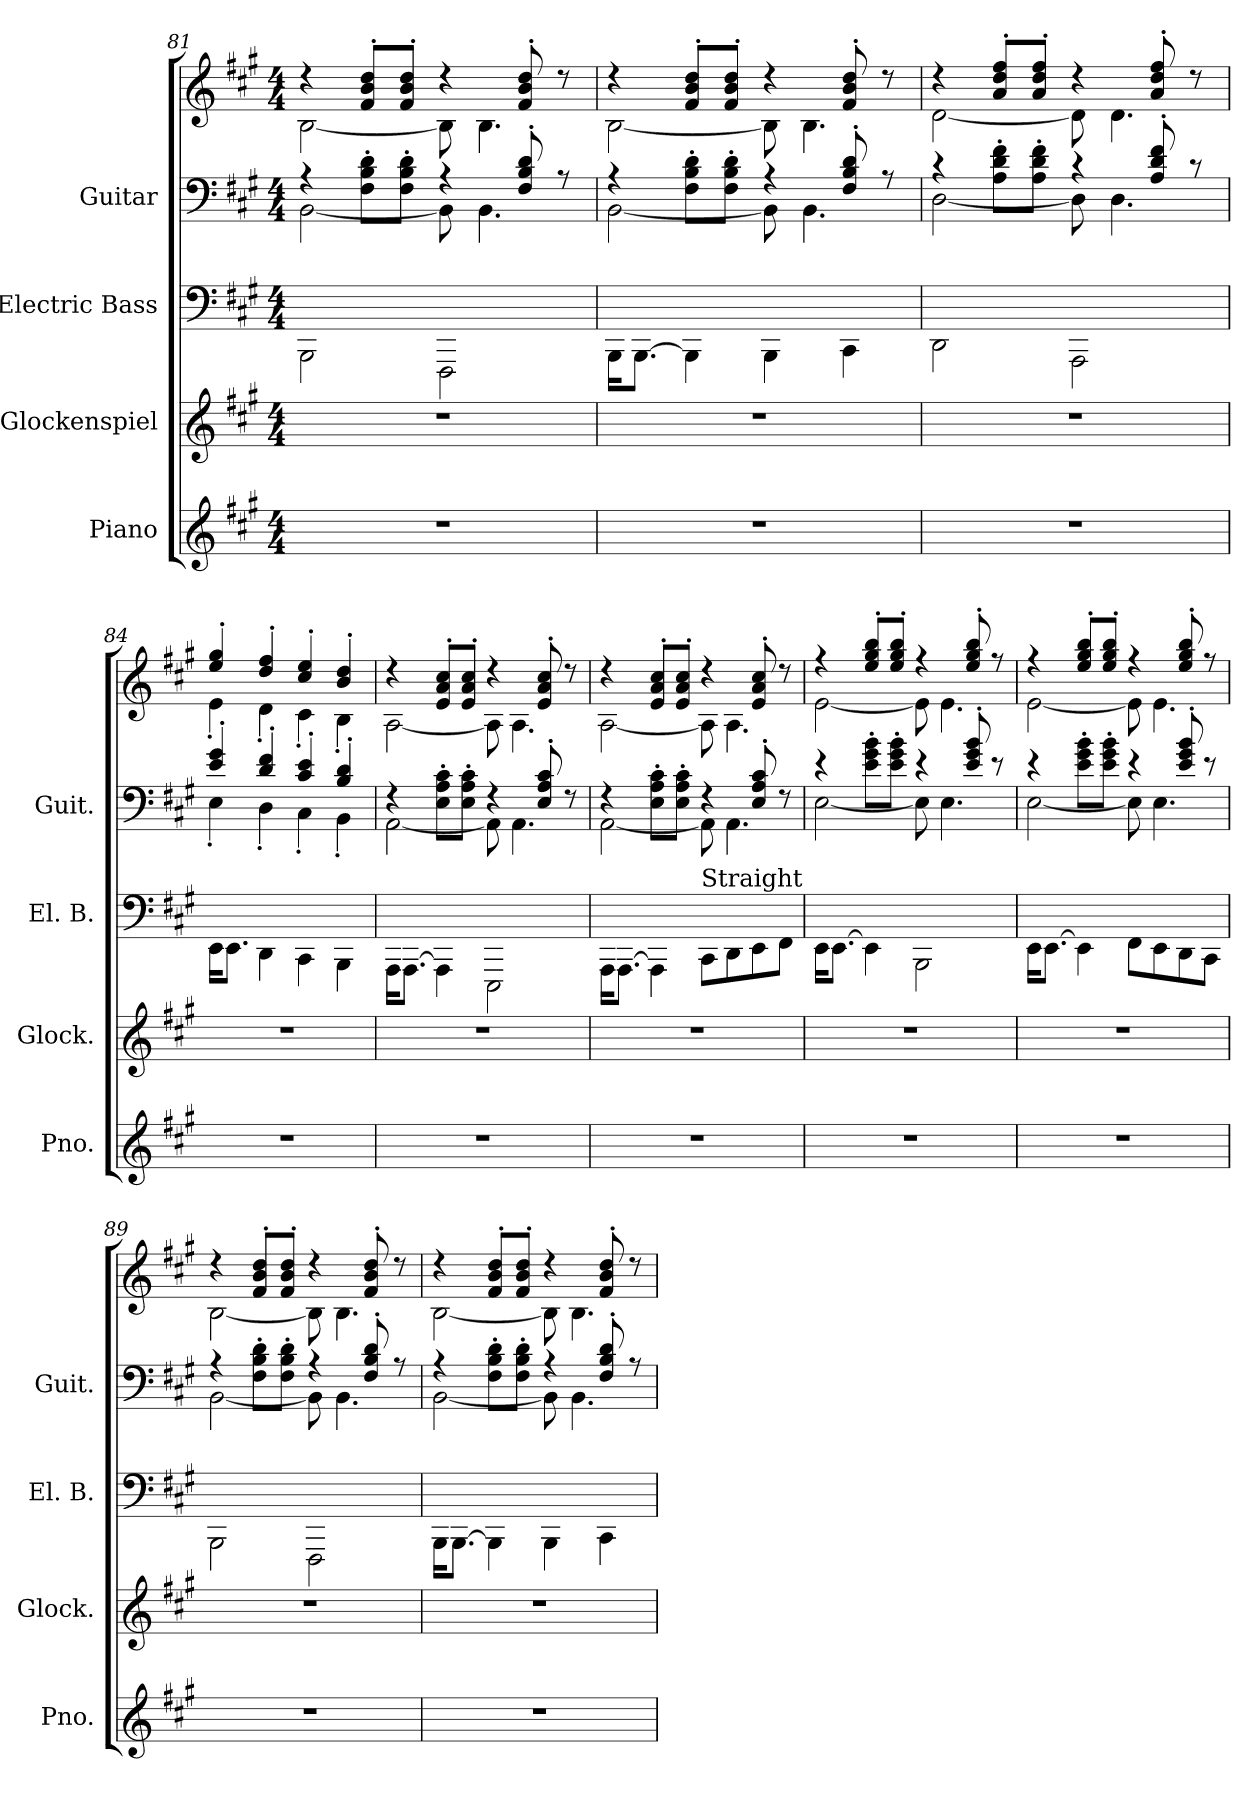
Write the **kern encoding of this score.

**kern	**kern	**kern	**kern	**kern
*part4	*part3	*part2	*part1	*part1
*staff5	*staff4	*staff3	*staff2	*staff1
*I"Piano	*I"Glockenspiel	*I"Electric Bass	*I"Guitar	*
*I'Pno.	*I'Glock.	*I'El. B.	*I'Guit.	*
!!LO:LB:g=z
*clefG2	*clefG2	*	*	*clefG2
*	*ITrd-14c-24	*ITrd7c12	*ITrd7c12	*ITrd7c12
*k[f#c#g#]	*k[f#c#g#]	*k[f#c#g#]	*k[f#c#g#]	*k[f#c#g#]
*M4/4	*M4/4	*M4/4	*M4/4	*M4/4
=81	=81	=81	=81	=81
*	*	*	*^	*^
1r	1r	2BBBB\	4r	[2BBB	4r	[2BB\
.	.	.	8FF#'\ 8BB'\ 8D'\L	.	8F#/' 8B/' 8d/'L	.
.	.	.	8FF#'\ 8BB'\ 8D'\J	.	8F#/' 8B/' 8d/'J	.
.	.	2FFFF#\	4r	8BBB]	4r	8BB\]
.	.	.	.	4.BBB	.	4.BB\
.	.	.	8FF#' 8BB' 8D'	.	8F#/' 8B/' 8d/'	.
.	.	.	8r	.	8r	.
=82	=82	=82	=82	=82	=82	=82
1r	1r	16BBBB\KL	4r	[2BBB	4r	[2BB\
.	.	[8.BBBB\J	.	.	.	.
.	.	4BBBB\]	8FF#'\ 8BB'\ 8D'\L	.	8F#/' 8B/' 8d/'L	.
.	.	.	8FF#'\ 8BB'\ 8D'\J	.	8F#/' 8B/' 8d/'J	.
.	.	4BBBB\	4r	8BBB]	4r	8BB\]
.	.	.	.	4.BBB	.	4.BB\
.	.	4CCC#\	8FF#' 8BB' 8D'	.	8F#/' 8B/' 8d/'	.
.	.	.	8r	.	8r	.
=83	=83	=83	=83	=83	=83	=83
1r	1r	2DDD\	4r	[2DD	4r	[2D\
.	.	.	8AA'\ 8D'\ 8F#'\L	.	8A/' 8d/' 8f#/'L	.
.	.	.	8AA'\ 8D'\ 8F#'\J	.	8A/' 8d/' 8f#/'J	.
.	.	2AAAA\	4r	8DD]	4r	8D\]
.	.	.	.	4.DD	.	4.D\
.	.	.	8AA' 8D' 8F#'	.	8A/' 8d/' 8f#/'	.
.	.	.	8r	.	8r	.
=84	=84	=84	=84	=84	=84	=84
1r	1r	16EEE\KL	4E' 4G#'	4EE'	4e/' 4g#/'	4E'\
.	.	8.EEE\J	.	.	.	.
.	.	4DDD\	4D' 4F#'	4DD'	4d/' 4f#/'	4D'\
.	.	4CCC#\	4C#' 4E'	4CC#'	4c#/' 4e/'	4C#'\
.	.	4BBBB\	4BB' 4D'	4BBB'	4B/' 4d/'	4BB'\
!!LO:PB:g=z	!!
=85	=85	=85	=85	=85	=85	=85
1r	1r	16AAAA\KL	4r	[2AAA	4r	[2AA\
.	.	[8.AAAA\J	.	.	.	.
.	.	4AAAA\]	8EE'\ 8AA'\ 8C#'\L	.	8E/' 8A/' 8c#/'L	.
.	.	.	8EE'\ 8AA'\ 8C#'\J	.	8E/' 8A/' 8c#/'J	.
.	.	2EEEE\	4r	8AAA]	4r	8AA\]
.	.	.	.	4.AAA	.	4.AA\
.	.	.	8EE' 8AA' 8C#'	.	8E/' 8A/' 8c#/'	.
.	.	.	8r	.	8r	.
=86	=86	=86	=86	=86	=86	=86
1r	1r	16AAAA\KL	4r	[2AAA	4r	[2AA\
.	.	[8.AAAA\J	.	.	.	.
.	.	4AAAA\]	8EE'\ 8AA'\ 8C#'\L	.	8E/' 8A/' 8c#/'L	.
.	.	.	8EE'\ 8AA'\ 8C#'\J	.	8E/' 8A/' 8c#/'J	.
!	!	!LO:TX:a:t=Straight	!	!	!	!
.	.	8CCC#\L	4r	8AAA]	4r	8AA\]
.	.	8DDD\	.	4.AAA	.	4.AA\
.	.	8EEE\	8EE' 8AA' 8C#'	.	8E/' 8A/' 8c#/'	.
.	.	8FFF#\J	8r	.	8r	.
=87	=87	=87	=87	=87	=87	=87
1r	1r	16EEE\KL	4r	[2EE	4r	[2E\
.	.	[8.EEE\J	.	.	.	.
.	.	4EEE\]	8E'\ 8G#'\ 8B'\L	.	8e/' 8g#/' 8b/'L	.
.	.	.	8E'\ 8G#'\ 8B'\J	.	8e/' 8g#/' 8b/'J	.
.	.	2BBBB\	4r	8EE]	4r	8E\]
.	.	.	.	4.EE	.	4.E\
.	.	.	8E' 8G#' 8B'	.	8e/' 8g#/' 8b/'	.
.	.	.	8r	.	8r	.
=88	=88	=88	=88	=88	=88	=88
1r	1r	16EEE\KL	4r	[2EE	4r	[2E\
.	.	[8.EEE\J	.	.	.	.
.	.	4EEE\]	8E'\ 8G#'\ 8B'\L	.	8e/' 8g#/' 8b/'L	.
.	.	.	8E'\ 8G#'\ 8B'\J	.	8e/' 8g#/' 8b/'J	.
.	.	8FFF#\L	4r	8EE]	4r	8E\]
.	.	8EEE\	.	4.EE	.	4.E\
.	.	8DDD\	8E' 8G#' 8B'	.	8e/' 8g#/' 8b/'	.
.	.	8CCC#\J	8r	.	8r	.
!!LO:LB:g=z	!!
=89	=89	=89	=89	=89	=89	=89
1r	1r	2BBBB\	4r	[2BBB	4r	[2BB\
.	.	.	8FF#'\ 8BB'\ 8D'\L	.	8F#/' 8B/' 8d/'L	.
.	.	.	8FF#'\ 8BB'\ 8D'\J	.	8F#/' 8B/' 8d/'J	.
.	.	2FFFF#\	4r	8BBB]	4r	8BB\]
.	.	.	.	4.BBB	.	4.BB\
.	.	.	8FF#' 8BB' 8D'	.	8F#/' 8B/' 8d/'	.
.	.	.	8r	.	8r	.
=90	=90	=90	=90	=90	=90	=90
1r	1r	16BBBB\KL	4r	[2BBB	4r	[2BB\
.	.	[8.BBBB\J	.	.	.	.
.	.	4BBBB\]	8FF#'\ 8BB'\ 8D'\L	.	8F#/' 8B/' 8d/'L	.
.	.	.	8FF#'\ 8BB'\ 8D'\J	.	8F#/' 8B/' 8d/'J	.
.	.	4BBBB\	4r	8BBB]	4r	8BB\]
.	.	.	.	4.BBB	.	4.BB\
.	.	4CCC#\	8FF#' 8BB' 8D'	.	8F#/' 8B/' 8d/'	.
.	.	.	8r	.	8r	.
*	*	*	*v	*v	*	*
*	*	*	*	*v	*v
=	=	=	=	=
*-	*-	*-	*-	*-
